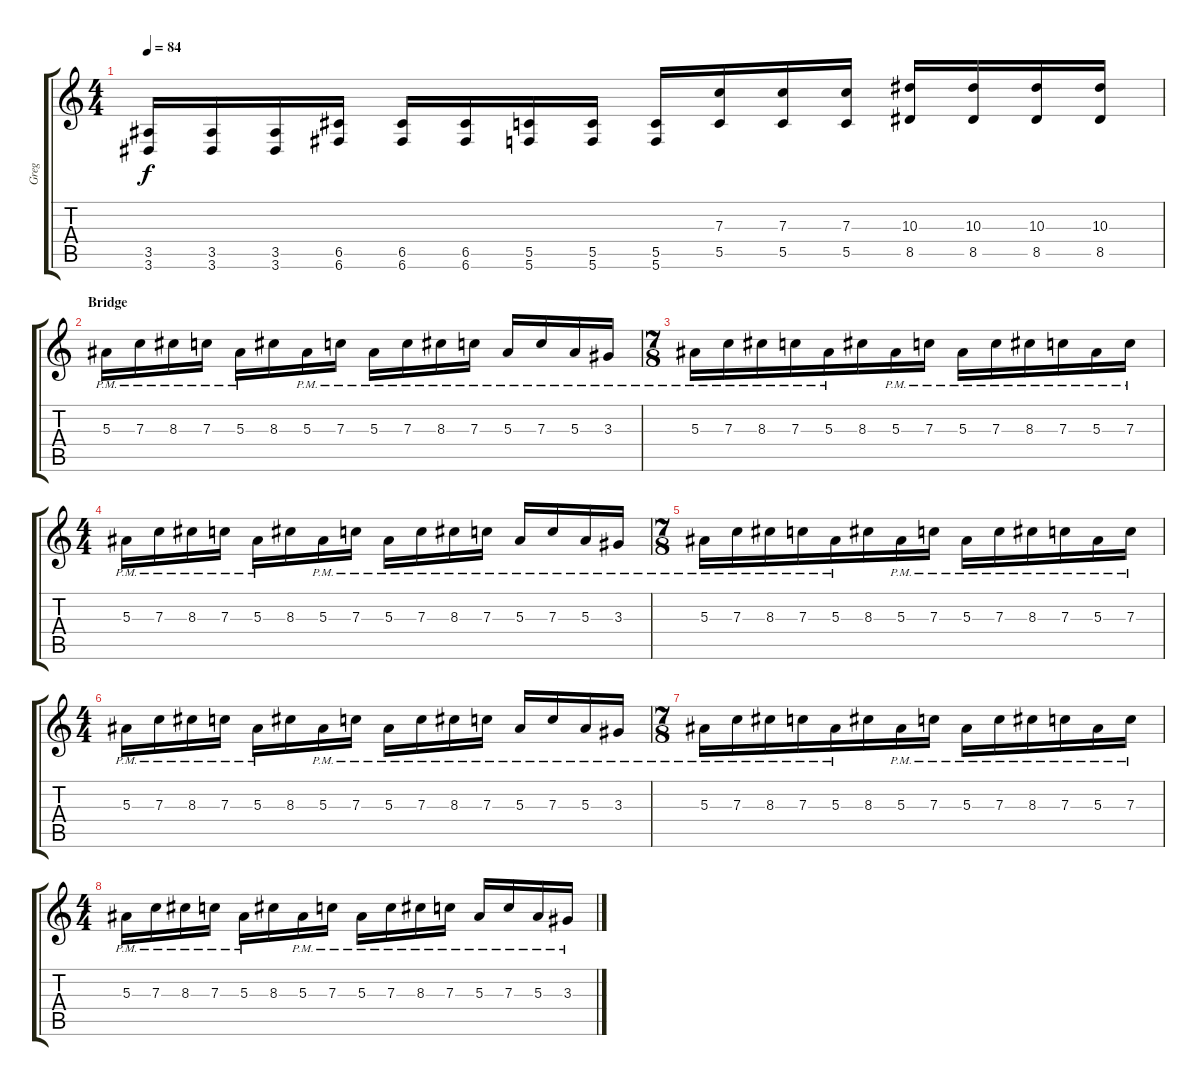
\track ("Greg" "Greg") {instrument distortionguitar}
\staff {score tabs}
\tuning (D4 A3 F3 C3 G2 C2) {hide}
\ts (4 4)
\tempo 84
\clef g2
\ks c
(3.5 3.6).16{dy f} (3.5 3.6).16 (3.5 3.6).16 (6.5 6.6).16 (6.5 6.6).16 (6.5 6.6).16 (5.5 5.6).16 (5.5 5.6).16 (5.5 5.6).16 (7.3 5.5).16 (7.3 5.5).16 (7.3 5.5).16 (10.3 8.5).16 (10.3 8.5).16 (10.3 8.5).16 (10.3 8.5).16 |
\section ("" "Bridge")
5.3{pm}.16 7.3{pm}.16 8.3{pm}.16 7.3{pm}.16 5.3{pm}.16 8.3.16 5.3{pm}.16 7.3{pm}.16 5.3{pm}.16 7.3{pm}.16 8.3{pm}.16 7.3{pm}.16 5.3{pm}.16 7.3{pm}.16 5.3{pm}.16 3.3{pm}.16 |
\ts (7 8)
5.3{pm}.16 7.3{pm}.16 8.3{pm}.16 7.3{pm}.16 5.3{pm}.16 8.3.16 5.3{pm}.16 7.3{pm}.16 5.3{pm}.16 7.3{pm}.16 8.3{pm}.16 7.3{pm}.16 5.3{pm}.16 7.3{pm}.16 |
\ts (4 4)
5.3{pm}.16 7.3{pm}.16 8.3{pm}.16 7.3{pm}.16 5.3{pm}.16 8.3.16 5.3{pm}.16 7.3{pm}.16 5.3{pm}.16 7.3{pm}.16 8.3{pm}.16 7.3{pm}.16 5.3{pm}.16 7.3{pm}.16 5.3{pm}.16 3.3{pm}.16 |
\ts (7 8)
5.3{pm}.16 7.3{pm}.16 8.3{pm}.16 7.3{pm}.16 5.3{pm}.16 8.3.16 5.3{pm}.16 7.3{pm}.16 5.3{pm}.16 7.3{pm}.16 8.3{pm}.16 7.3{pm}.16 5.3{pm}.16 7.3{pm}.16 |
\ts (4 4)
5.3{pm}.16 7.3{pm}.16 8.3{pm}.16 7.3{pm}.16 5.3{pm}.16 8.3.16 5.3{pm}.16 7.3{pm}.16 5.3{pm}.16 7.3{pm}.16 8.3{pm}.16 7.3{pm}.16 5.3{pm}.16 7.3{pm}.16 5.3{pm}.16 3.3{pm}.16 |
\ts (7 8)
5.3{pm}.16 7.3{pm}.16 8.3{pm}.16 7.3{pm}.16 5.3{pm}.16 8.3.16 5.3{pm}.16 7.3{pm}.16 5.3{pm}.16 7.3{pm}.16 8.3{pm}.16 7.3{pm}.16 5.3{pm}.16 7.3{pm}.16 |
\ts (4 4)
5.3{pm}.16 7.3{pm}.16 8.3{pm}.16 7.3{pm}.16 5.3{pm}.16 8.3.16 5.3{pm}.16 7.3{pm}.16 5.3{pm}.16 7.3{pm}.16 8.3{pm}.16 7.3{pm}.16 5.3{pm}.16 7.3{pm}.16 5.3{pm}.16 3.3{pm}.16
